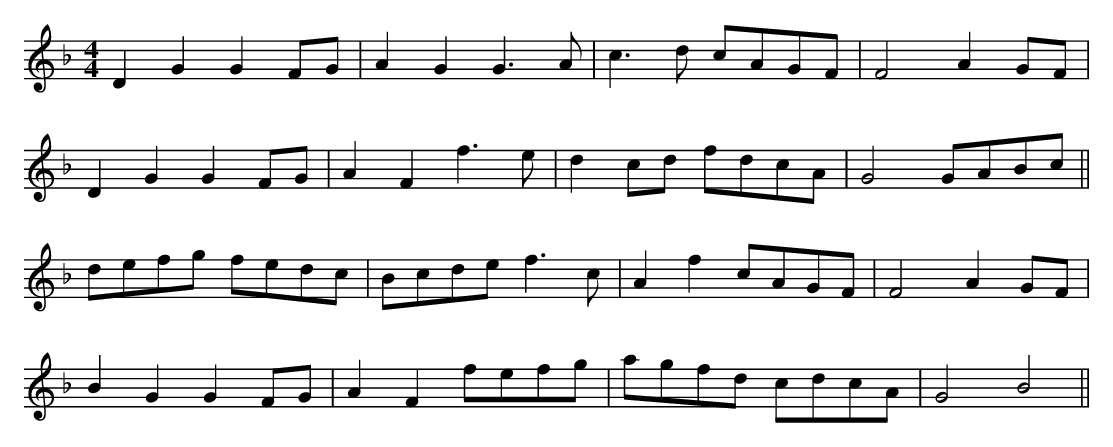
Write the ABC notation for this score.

X:1
M:4/4
K:Gdor
D2 G2 G2 FG|A2 G2 G3 A|c3 d cAGF|F4 A2 GF|
D2 G2 G2 FG|A2 F2 f3 e|d2 cd fdcA|G4 GABc||
defg fedc|Bcde f3 c|A2 f2 cAGF|F4 A2 GF|
B2 G2 G2 FG|A2 F2 fefg|agfd cdcA|G4 B4||
